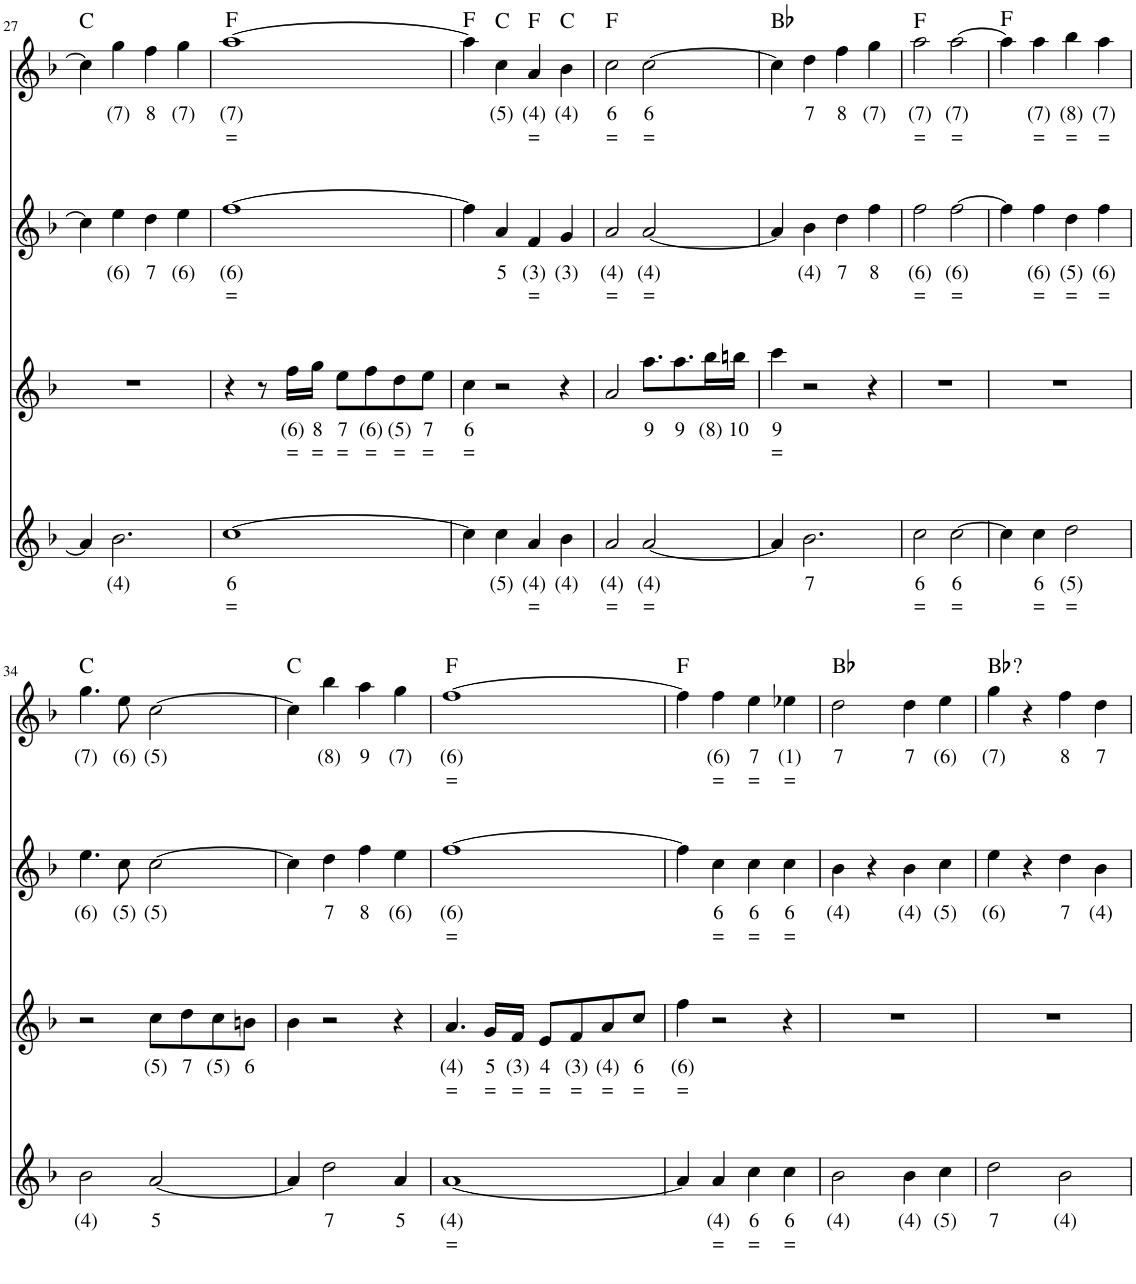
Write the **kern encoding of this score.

**kern	**text	**text	**kern	**text	**text	**kern	**text	**text	**kern	**text	**text	**harte
*part4	*part4	*part4	*part3	*part3	*part3	*part2	*part2	*part2	*part1	*part1	*part1	*part1
*staff4	*staff4	*staff4	*staff3	*staff3	*staff3	*staff2	*staff2	*staff2	*staff1	*staff1	*staff1	*
*I"Viool	*	*	*I"Stem	*	*	*I"Instrument41	*	*	*I"Stem	*	*	*
!!LO:PB:g=z
*clefG2	*	*	*clefG2	*	*	*clefG2	*	*	*clefG2	*	*	*
*k[b-]	*	*	*k[b-]	*	*	*k[b-]	*	*	*k[b-]	*	*	*
*M4/4	*	*	*M4/4	*	*	*M4/4	*	*	*M4/4	*	*	*
=27	=27	=27	=27	=27	=27	=27	=27	=27	=27	=27	=27	=27
4a/]	.	.	1r	.	.	4cc\]	.	.	4cc\]	.	.	C:maj
!	!LO:LY:b	!	!	!	!	!	!LO:LY:b	!	!	!LO:LY:b	!	!
2.b-\	(4)	.	.	.	.	4ee\	(6)	.	4gg\	(7)	.	.
!	!	!	!	!	!	!	!LO:LY:b	!	!	!LO:LY:b	!	!
.	.	.	.	.	.	4dd\	7	.	4ff\	8	.	.
!	!	!	!	!	!	!	!LO:LY:b	!	!	!LO:LY:b	!	!
.	.	.	.	.	.	4ee\	(6)	.	4gg\	(7)	.	.
=28	=28	=28	=28	=28	=28	=28	=28	=28	=28	=28	=28	=28
!	!LO:LY:b	!LO:LY:b	!	!	!	!	!LO:LY:b	!LO:LY:b	!	!LO:LY:b	!LO:LY:b	!
[1cc	6	=	4r	.	.	[1ff	(6)	=	[1aa	(7)	=	F:maj
.	.	.	8r	.	.	.	.	.	.	.	.	.
!	!	!	!	!LO:LY:b	!LO:LY:b	!	!	!	!	!	!	!
.	.	.	16ff\LL	(6)	=	.	.	.	.	.	.	.
!	!	!	!	!LO:LY:b	!LO:LY:b	!	!	!	!	!	!	!
.	.	.	16gg\JJ	8	=	.	.	.	.	.	.	.
!	!	!	!	!LO:LY:b	!LO:LY:b	!	!	!	!	!	!	!
.	.	.	8ee\L	7	=	.	.	.	.	.	.	.
!	!	!	!	!LO:LY:b	!LO:LY:b	!	!	!	!	!	!	!
.	.	.	8ff\	(6)	=	.	.	.	.	.	.	.
!	!	!	!	!LO:LY:b	!LO:LY:b	!	!	!	!	!	!	!
.	.	.	8dd\	(5)	=	.	.	.	.	.	.	.
!	!	!	!	!LO:LY:b	!LO:LY:b	!	!	!	!	!	!	!
.	.	.	8ee\J	7	=	.	.	.	.	.	.	.
=29	=29	=29	=29	=29	=29	=29	=29	=29	=29	=29	=29	=29
!	!	!	!	!LO:LY:b	!LO:LY:b	!	!	!	!	!	!	!
4cc\]	.	.	4cc\	6	=	4ff\]	.	.	4aa\]	.	.	F:maj
!	!LO:LY:b	!	!	!	!	!	!LO:LY:b	!	!	!LO:LY:b	!	!
4cc\	(5)	.	2r	.	.	4a/	5	.	4cc\	(5)	.	C:maj
!	!LO:LY:b	!LO:LY:b	!	!	!	!	!LO:LY:b	!LO:LY:b	!	!LO:LY:b	!LO:LY:b	!
4a/	(4)	=	.	.	.	4f/	(3)	=	4a/	(4)	=	F:maj
!	!LO:LY:b	!	!	!	!	!	!LO:LY:b	!	!	!LO:LY:b	!	!
4b-\	(4)	.	4r	.	.	4g/	(3)	.	4b-\	(4)	.	C:maj
=30	=30	=30	=30	=30	=30	=30	=30	=30	=30	=30	=30	=30
!	!LO:LY:b	!LO:LY:b	!	!	!	!	!LO:LY:b	!LO:LY:b	!	!LO:LY:b	!LO:LY:b	!
2a/	(4)	=	2a/	.	.	2a/	(4)	=	2cc\	6	=	F:maj
!	!LO:LY:b	!LO:LY:b	!	!LO:LY:b	!	!	!LO:LY:b	!LO:LY:b	!	!LO:LY:b	!LO:LY:b	!
[2a/	(4)	=	8.aa\L	9	.	[2a/	(4)	=	[2cc\	6	=	.
!	!	!	!	!LO:LY:b	!	!	!	!	!	!	!	!
.	.	.	8.aa\	9	.	.	.	.	.	.	.	.
!	!	!	!	!LO:LY:b	!	!	!	!	!	!	!	!
.	.	.	16bb-\L	(8)	.	.	.	.	.	.	.	.
!	!	!	!	!LO:LY:b	!	!	!	!	!	!	!	!
.	.	.	16bbn\JJ	10	.	.	.	.	.	.	.	.
=31	=31	=31	=31	=31	=31	=31	=31	=31	=31	=31	=31	=31
!	!	!	!	!LO:LY:b	!LO:LY:b	!	!	!	!	!	!	!
4a/]	.	.	4ccc\	9	=	4a/]	.	.	4cc\]	.	.	Bb:maj
!	!LO:LY:b	!	!	!	!	!	!LO:LY:b	!	!	!LO:LY:b	!	!
2.b-\	7	.	2r	.	.	4b-\	(4)	.	4dd\	7	.	.
!	!	!	!	!	!	!	!LO:LY:b	!	!	!LO:LY:b	!	!
.	.	.	.	.	.	4dd\	7	.	4ff\	8	.	.
!	!	!	!	!	!	!	!LO:LY:b	!	!	!LO:LY:b	!	!
.	.	.	4r	.	.	4ff\	8	.	4gg\	(7)	.	.
=32	=32	=32	=32	=32	=32	=32	=32	=32	=32	=32	=32	=32
!	!LO:LY:b	!LO:LY:b	!	!	!	!	!LO:LY:b	!LO:LY:b	!	!LO:LY:b	!LO:LY:b	!
2cc\	6	=	1r	.	.	2ff\	(6)	=	2aa\	(7)	=	F:maj
!	!LO:LY:b	!LO:LY:b	!	!	!	!	!LO:LY:b	!LO:LY:b	!	!LO:LY:b	!LO:LY:b	!
[2cc\	6	=	.	.	.	[2ff\	(6)	=	[2aa\	(7)	=	.
=33	=33	=33	=33	=33	=33	=33	=33	=33	=33	=33	=33	=33
4cc\]	.	.	1r	.	.	4ff\]	.	.	4aa\]	.	.	F:maj
!	!LO:LY:b	!LO:LY:b	!	!	!	!	!LO:LY:b	!LO:LY:b	!	!LO:LY:b	!LO:LY:b	!
4cc\	6	=	.	.	.	4ff\	(6)	=	4aa\	(7)	=	.
!	!LO:LY:b	!LO:LY:b	!	!	!	!	!LO:LY:b	!LO:LY:b	!	!LO:LY:b	!LO:LY:b	!
2dd\	(5)	=	.	.	.	4dd\	(5)	=	4bb-\	(8)	=	.
!	!	!	!	!	!	!	!LO:LY:b	!LO:LY:b	!	!LO:LY:b	!LO:LY:b	!
.	.	.	.	.	.	4ff\	(6)	=	4aa\	(7)	=	.
!!LO:LB:g=z
=34	=34	=34	=34	=34	=34	=34	=34	=34	=34	=34	=34	=34
!	!LO:LY:b	!	!	!	!	!	!LO:LY:b	!	!	!LO:LY:b	!	!
2b-\	(4)	.	2r	.	.	4.ee\	(6)	.	4.gg\	(7)	.	C:maj
!	!	!	!	!	!	!	!LO:LY:b	!	!	!LO:LY:b	!	!
.	.	.	.	.	.	8cc\	(5)	.	8ee\	(6)	.	.
!	!LO:LY:b	!	!	!LO:LY:b	!	!	!LO:LY:b	!	!	!LO:LY:b	!	!
[2a/	5	.	8cc\L	(5)	.	[2cc\	(5)	.	[2cc\	(5)	.	.
!	!	!	!	!LO:LY:b	!	!	!	!	!	!	!	!
.	.	.	8dd\	7	.	.	.	.	.	.	.	.
!	!	!	!	!LO:LY:b	!	!	!	!	!	!	!	!
.	.	.	8cc\	(5)	.	.	.	.	.	.	.	.
!	!	!	!	!LO:LY:b	!	!	!	!	!	!	!	!
.	.	.	8bn\J	6	.	.	.	.	.	.	.	.
=35	=35	=35	=35	=35	=35	=35	=35	=35	=35	=35	=35	=35
4a/]	.	.	4b-\	.	.	4cc\]	.	.	4cc\]	.	.	C:maj
!	!LO:LY:b	!	!	!	!	!	!LO:LY:b	!	!	!LO:LY:b	!	!
2dd\	7	.	2r	.	.	4dd\	7	.	4bb-\	(8)	.	.
!	!	!	!	!	!	!	!LO:LY:b	!	!	!LO:LY:b	!	!
.	.	.	.	.	.	4ff\	8	.	4aa\	9	.	.
!	!LO:LY:b	!	!	!	!	!	!LO:LY:b	!	!	!LO:LY:b	!	!
4a/	5	.	4r	.	.	4ee\	(6)	.	4gg\	(7)	.	.
=36	=36	=36	=36	=36	=36	=36	=36	=36	=36	=36	=36	=36
!	!LO:LY:b	!LO:LY:b	!	!LO:LY:b	!LO:LY:b	!	!LO:LY:b	!LO:LY:b	!	!LO:LY:b	!LO:LY:b	!
[1a	(4)	=	4.a/	(4)	=	[1ff	(6)	=	[1ff	(6)	=	F:maj
!	!	!	!	!LO:LY:b	!LO:LY:b	!	!	!	!	!	!	!
.	.	.	16g/LL	5	=	.	.	.	.	.	.	.
!	!	!	!	!LO:LY:b	!LO:LY:b	!	!	!	!	!	!	!
.	.	.	16f/JJ	(3)	=	.	.	.	.	.	.	.
!	!	!	!	!LO:LY:b	!LO:LY:b	!	!	!	!	!	!	!
.	.	.	8e/L	4	=	.	.	.	.	.	.	.
!	!	!	!	!LO:LY:b	!LO:LY:b	!	!	!	!	!	!	!
.	.	.	8f/	(3)	=	.	.	.	.	.	.	.
!	!	!	!	!LO:LY:b	!LO:LY:b	!	!	!	!	!	!	!
.	.	.	8a/	(4)	=	.	.	.	.	.	.	.
!	!	!	!	!LO:LY:b	!LO:LY:b	!	!	!	!	!	!	!
.	.	.	8cc/J	6	=	.	.	.	.	.	.	.
=37	=37	=37	=37	=37	=37	=37	=37	=37	=37	=37	=37	=37
!	!	!	!	!LO:LY:b	!LO:LY:b	!	!	!	!	!	!	!
4a/]	.	.	4ff\	(6)	=	4ff\]	.	.	4ff\]	.	.	F:maj
!	!LO:LY:b	!LO:LY:b	!	!	!	!	!LO:LY:b	!LO:LY:b	!	!LO:LY:b	!LO:LY:b	!
4a/	(4)	=	2r	.	.	4cc\	6	=	4ff\	(6)	=	.
!	!LO:LY:b	!LO:LY:b	!	!	!	!	!LO:LY:b	!LO:LY:b	!	!LO:LY:b	!LO:LY:b	!
4cc\	6	=	.	.	.	4cc\	6	=	4ee\	7	=	.
!	!LO:LY:b	!LO:LY:b	!	!	!	!	!LO:LY:b	!LO:LY:b	!	!LO:LY:b	!LO:LY:b	!
4cc\	6	=	4r	.	.	4cc\	6	=	4ee-X\	(1)	=	.
=38	=38	=38	=38	=38	=38	=38	=38	=38	=38	=38	=38	=38
!	!LO:LY:b	!	!	!	!	!	!LO:LY:b	!	!	!LO:LY:b	!	!
2b-\	(4)	.	1r	.	.	4b-\	(4)	.	2dd\	7	.	Bb:maj
.	.	.	.	.	.	4r	.	.	.	.	.	.
!	!LO:LY:b	!	!	!	!	!	!LO:LY:b	!	!	!LO:LY:b	!	!
4b-\	(4)	.	.	.	.	4b-\	(4)	.	4dd\	7	.	.
!	!LO:LY:b	!	!	!	!	!	!LO:LY:b	!	!	!LO:LY:b	!	!
4cc\	(5)	.	.	.	.	4cc\	(5)	.	4ee\	(6)	.	.
=39	=39	=39	=39	=39	=39	=39	=39	=39	=39	=39	=39	=39
!	!LO:LY:b	!	!	!	!	!	!LO:LY:b	!	!	!LO:LY:b	!	!LO:H:kt=?
2dd\	7	.	1r	.	.	4ee\	(6)	.	4gg\	(7)	.	.
.	.	.	.	.	.	4r	.	.	4r	.	.	.
!	!LO:LY:b	!	!	!	!	!	!LO:LY:b	!	!	!LO:LY:b	!	!
2b-\	(4)	.	.	.	.	4dd\	7	.	4ff\	8	.	.
!	!	!	!	!	!	!	!LO:LY:b	!	!	!LO:LY:b	!	!
.	.	.	.	.	.	4b-\	(4)	.	4dd\	7	.	.
=	=	=	=	=	=	=	=	=	=	=	=	=
*-	*-	*-	*-	*-	*-	*-	*-	*-	*-	*-	*-	*-
